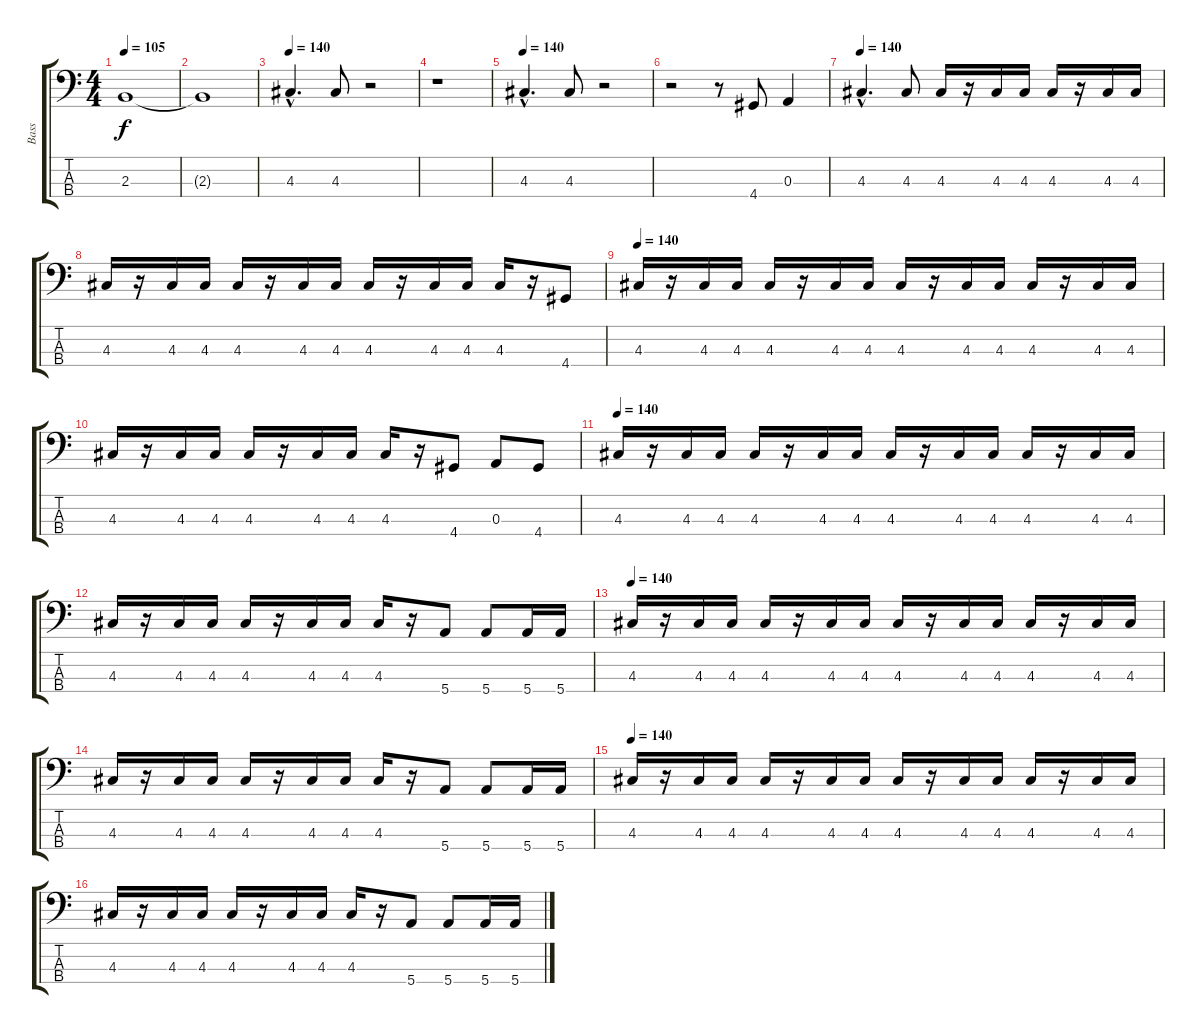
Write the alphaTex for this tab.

\track ("Bass" "Bass") {instrument electricbassfinger}
\staff {score tabs}
\tuning (G2 D2 A1 E1) {hide}
\ts (4 4)
\tempo 105
\clef f4
\ks c
2.3.1{dy f} |
2.3{t}.1 |
\tempo 140
4.3{hac}.4{d} 4.3.8 r.2 |
r.1 |
\tempo 140
4.3{hac}.4{d} 4.3.8 r.2 |
r.2 r.8 4.4.8 0.3.4 |
\tempo 140
4.3{hac}.4{d} 4.3.8 4.3.16 r.16 4.3.16 4.3.16 4.3.16 r.16 4.3.16 4.3.16 |
4.3.16 r.16 4.3.16 4.3.16 4.3.16 r.16 4.3.16 4.3.16 4.3.16 r.16 4.3.16 4.3.16 4.3.16 r.16 4.4.8 |
\tempo 140
4.3.16 r.16 4.3.16 4.3.16 4.3.16 r.16 4.3.16 4.3.16 4.3.16 r.16 4.3.16 4.3.16 4.3.16 r.16 4.3.16 4.3.16 |
4.3.16 r.16 4.3.16 4.3.16 4.3.16 r.16 4.3.16 4.3.16 4.3.16 r.16 4.4.8 0.3.8 4.4.8 |
\tempo 140
4.3.16 r.16 4.3.16 4.3.16 4.3.16 r.16 4.3.16 4.3.16 4.3.16 r.16 4.3.16 4.3.16 4.3.16 r.16 4.3.16 4.3.16 |
4.3.16 r.16 4.3.16 4.3.16 4.3.16 r.16 4.3.16 4.3.16 4.3.16 r.16 5.4.8 5.4.8 5.4.16 5.4.16 |
\tempo 140
4.3.16 r.16 4.3.16 4.3.16 4.3.16 r.16 4.3.16 4.3.16 4.3.16 r.16 4.3.16 4.3.16 4.3.16 r.16 4.3.16 4.3.16 |
4.3.16 r.16 4.3.16 4.3.16 4.3.16 r.16 4.3.16 4.3.16 4.3.16 r.16 5.4.8 5.4.8 5.4.16 5.4.16 |
\tempo 140
4.3.16 r.16 4.3.16 4.3.16 4.3.16 r.16 4.3.16 4.3.16 4.3.16 r.16 4.3.16 4.3.16 4.3.16 r.16 4.3.16 4.3.16 |
4.3.16 r.16 4.3.16 4.3.16 4.3.16 r.16 4.3.16 4.3.16 4.3.16 r.16 5.4.8 5.4.8 5.4.16 5.4.16
